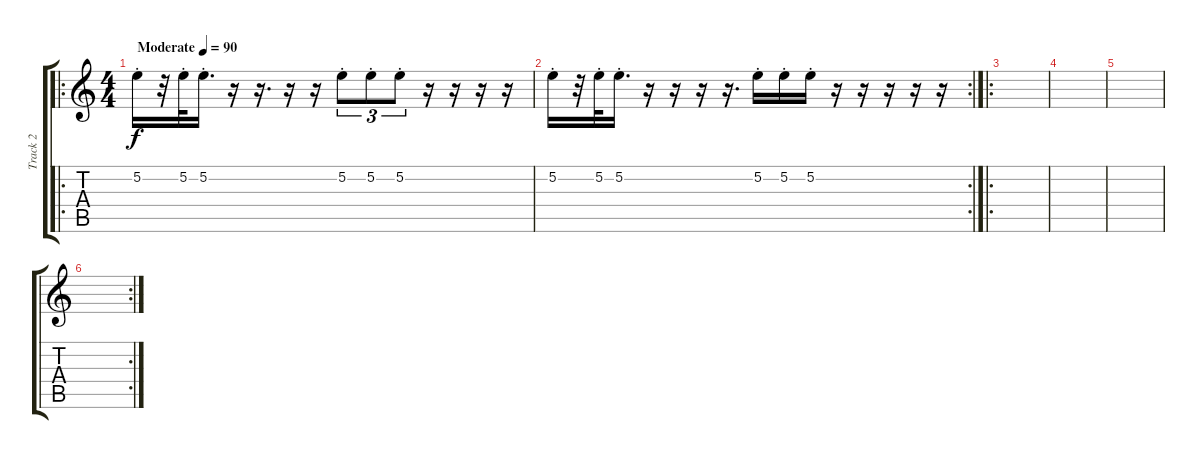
\track ("Track 2" "Track 2") {instrument acousticguitarsteel}
\staff {score tabs}
\tuning (E4 B3 G3 D3 A2 E2) {hide}
\ro
\ts (4 4)
\tempo (90 "Moderate")
\clef g2
\ks c
5.2{st}.16{dy f instrument acousticguitarsteel} r.32 5.2{st}.32 5.2{st}.16{d} r.16 r.16{d} r.16 r.16 5.2{st}.8{tu (3 2)} 5.2{st}.8{tu (3 2)} 5.2{st}.8{tu (3 2)} r.16 r.16 r.16 r.16 |
\rc 2
5.2{st}.16 r.32 5.2{st}.32 5.2{st}.16{d} r.16 r.16 r.16 r.16{d} 5.2{st}.16 5.2{st}.16 5.2{st}.16 r.16 r.16 r.16 r.16 r.16 |
\ro
|
|
|
\rc 2
